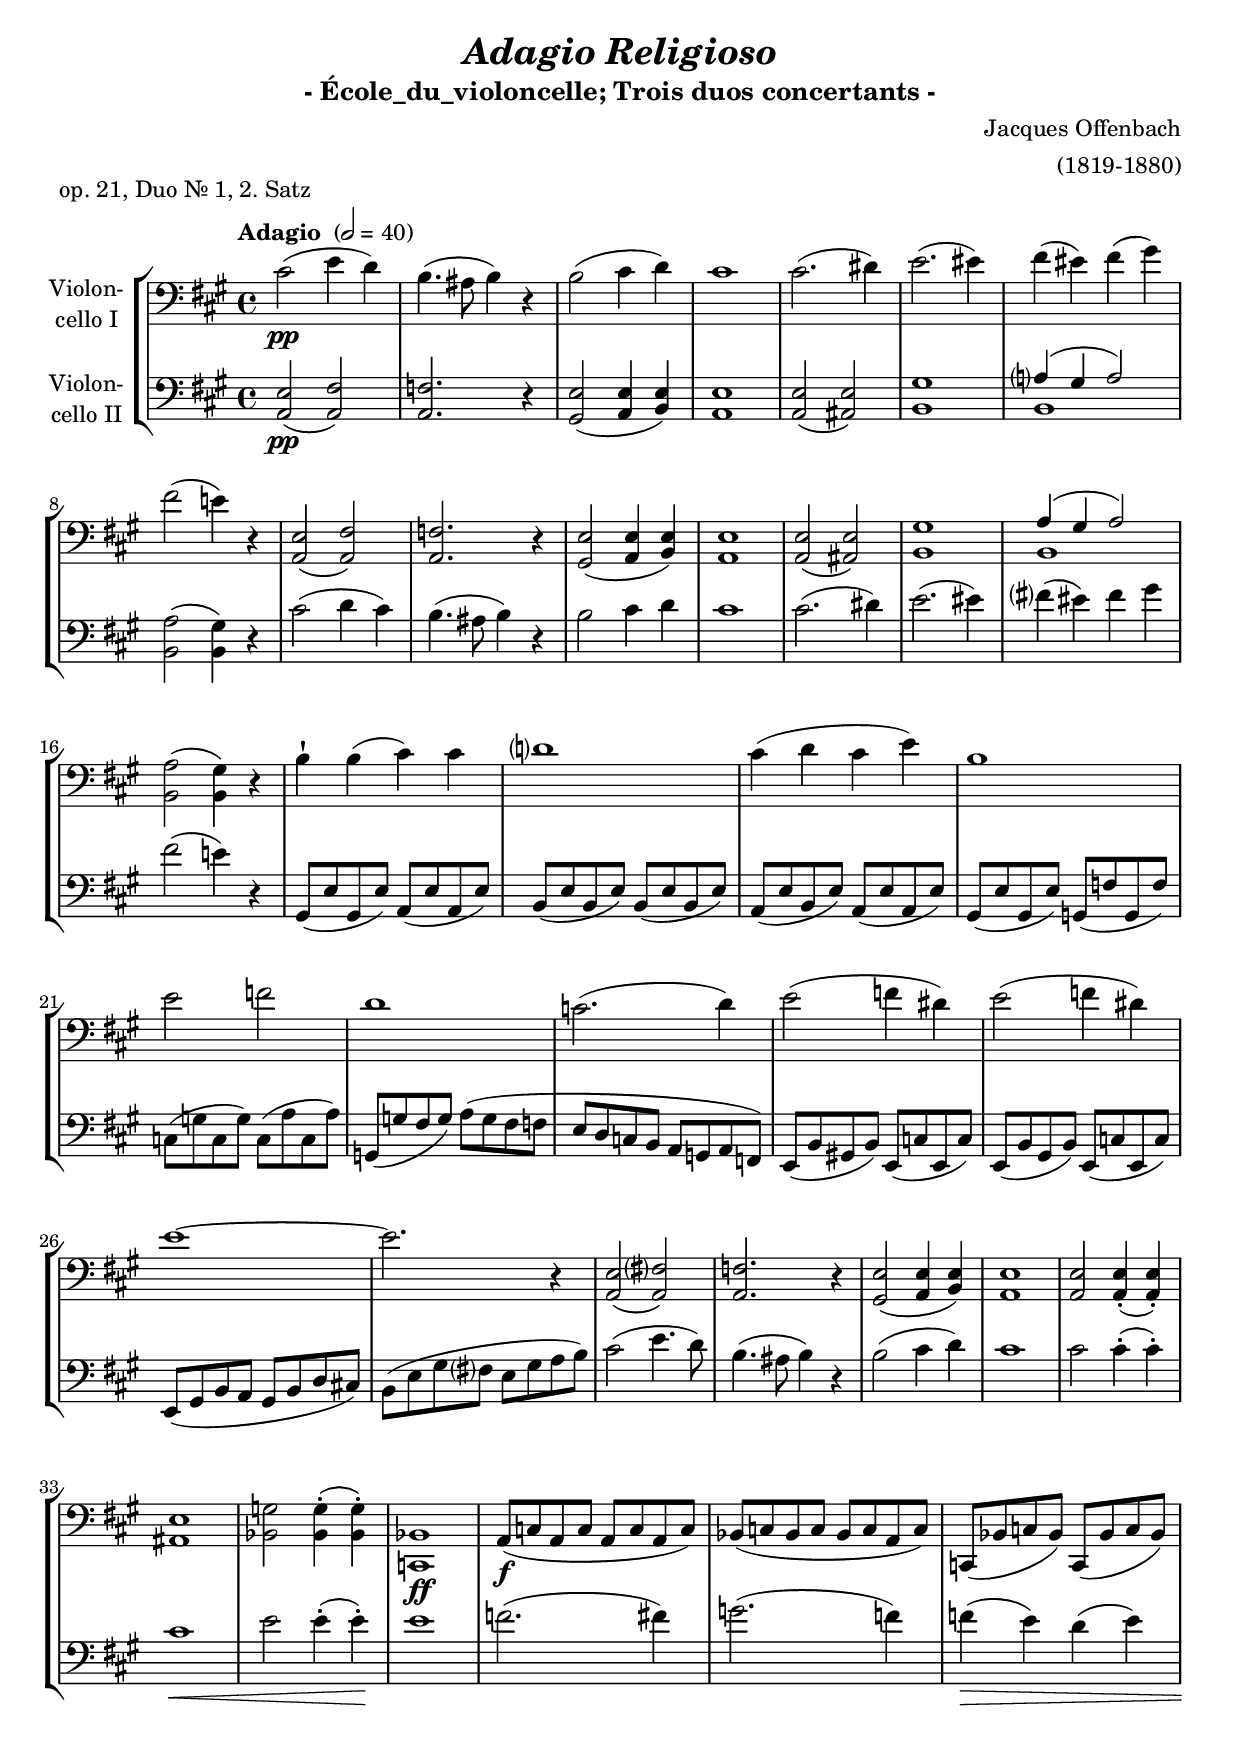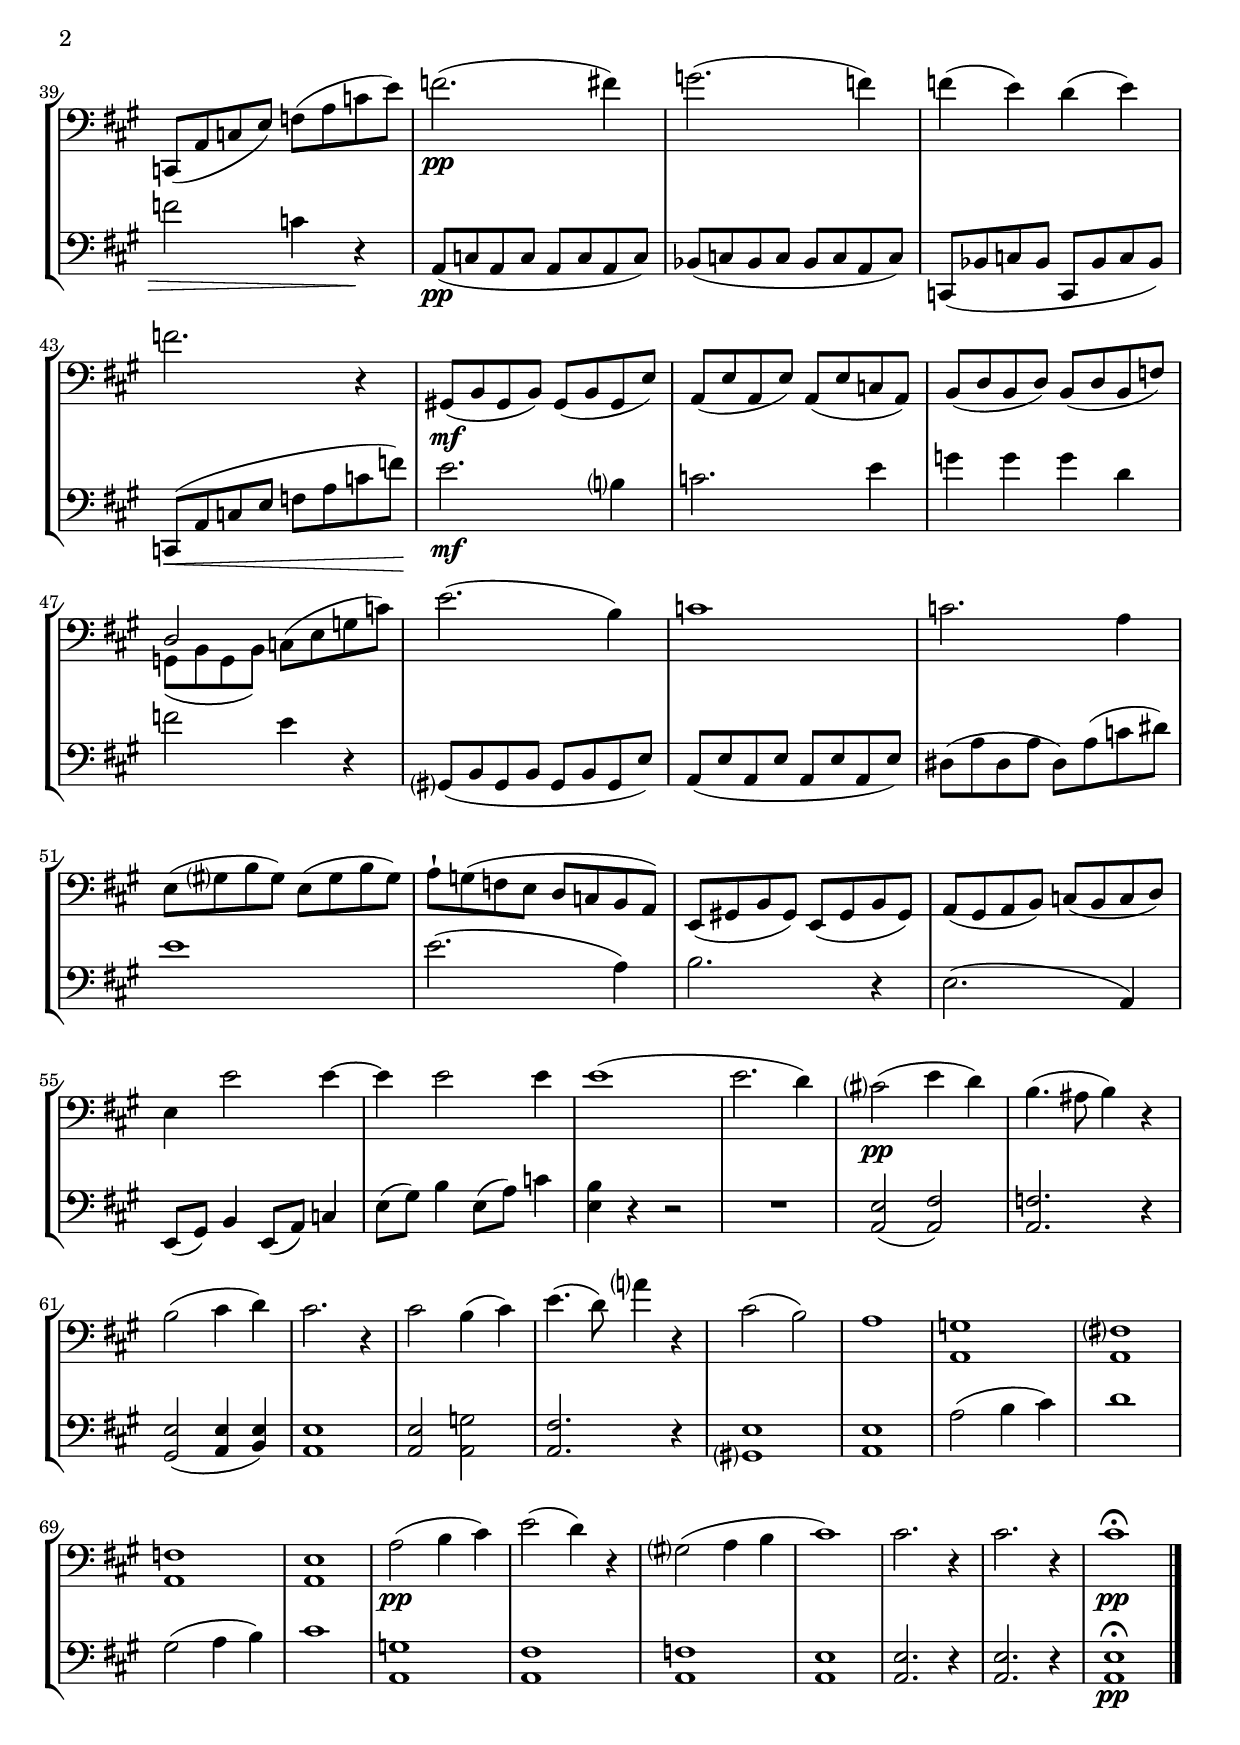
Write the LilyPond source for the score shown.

\version "2.18.2"
\include "deutsch.ly"
  
#(set-global-staff-size 20)

\header {
  title     = \markup \bold \italic "Adagio Religioso"
  subtitle  = "- École_du_violoncelle; Trois duos concertants -"
  composer  = "Jacques Offenbach"
  arranger  = "(1819-1880)"
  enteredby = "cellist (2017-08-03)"
  piece     = "op. 21, Duo Nr. 1, 2. Satz"
}

voiceconsts = {
  \key a \major
  \time 4/4
  \clef "bass"
% \numericTimeSignature
  \compressFullBarRests
  % Set default beaming for all staves
%  \set Timing.beamExceptions = #'()
%  \set Timing.baseMoment     = #(ly:make-moment 1 4)
%  \set Timing.beatStructure  = #'(1 1 1)
  \tempo "Adagio " 2=40
}

mifl = "flute"
miob = "oboe"
mifh = "french horn"
mist = "string ensemble 1"
%minstr = "accordion"
miba = "cello"

va = \relative c' {
  \voiceconsts

  cis2(\pp e4 d)
  h4.( ais8 h4) r
  h2( cis4 d)
  cis1
  cis2.( dis4)
  e2.( eis4)
  fis( eis) fis( gis)

  fis2( e!4) r
  <a,, e'>2( <a fis'>)
  <a f'>2. r4
  <gis e'>2( <a e'>4 <h e>)
  <a e'>1
  <a e'>2( <ais e'>)
  <h gis'>1
  << { a'4( gis a2) } \\ h,1 >>
  <h a'>2( <h gis'>4) r

  h'4-! h( cis) cis
  d?1
  cis4( d cis e)
  h1
  e2 f
  d1
  c2.( d4)
  e2( f4 dis)

  e2( f4 dis)
  e1~
  e2. r4
  <a,, e'>2( <a fis'?>)
  <a f'>2. r4
  <gis e'>2( <a e'>4 <h e>)
  <a e'>1
  <a e'>2 <a e'>4(-. <a e'>)-.
  <ais e'>1

  <b g'>2 <b g'>4(-. <b g'>)-.
  <c, b'>1\ff
  a'8(\f c a c a c a c)
  b( c b c b c a c)
  c,( b' c b) c,( b' c b)

  c,( a' c e) f( a c e)
  f2.(\pp fis4)
  g2.( f4)
  f( e) d( e)
  f2. r4

  gis,,!8(\mf h gis h) gis( h gis e')

  a,( e' a, e') a,( e' c a)
  h( d h d) h( d h f')
  << d2 \\ { g,8( h g h) } >> c( e g c)
  e2.( h4)
  c1
  c2. a4

  e8( gis? h gis) e( gis h gis)
  a-! g( f e d c h a)
  e( gis! h gis) e( gis h gis)
  a( gis a h) c( h c d)
  e4 e'2 e4~

  e e2 e4
  e1(
  e2. d4)
  cis?2(\pp e4 d)
  h4.( ais8 h4) r
  h2( cis4 d)
  cis2. r4
  cis2 h4( cis)
  e4.( d8) a'?4 r

  cis,2( h)
  a1
  <a, g'>
  <a fis'?>
  <a f'>
  <a e'>
  a'2(\pp h4 cis)
  e2( d4) r
  gis,?2( a4 h
  cis1)
  cis2. r4
  cis2. r4
  cis1\fermata\pp \bar "|."
}

vb = \relative c {
  \voiceconsts

  <a e'>2(\pp <a fis'>)
  <a f'>2. r4
  <gis e'>2( <a e'>4 <h e>)
  <a e'>1
  <a e'>2( <ais e'>)
  <h gis'>1
  << { a'?4( gis a2) } \\ h,1 >>
  <h a'>2( <h gis'>4) r
  cis'2( d4 cis)

  h4.( ais8 h4) r
  h2 cis4 d
  cis1
  cis2.( dis4)
  e2.( eis4)
  fis?( eis) fis gis
  fis2( e!4) r
  gis,,8( e' gis, e') a,( e' a, e')
  h( e h e) h( e h e)

  a,( e' h e) a,( e' a, e')
  gis,( e' gis, e') g,( f' g, f')
  c( g' c, g') c,( a' c, a')
  g,( g' fis g) a( g fis f
  e d c h a g a f)
  e( h' gis! h) e,( c' e, c')

  e,( h' gis h) e, (c' e, c')
  e,( gis h a gis h d cis!)
  h( e gis fis? e gis a h)
  cis2( e4. d8)
  h4.( ais8 h4) r
  h2( cis4 d)
  cis1

  cis2 cis4(-. cis)-.
  cis1\<
  e2 e4(-. e)-.\!
  e1 f2.( fis4)
  g2.( f4)
  f(\> e) d( e)
  f2 c4 r\!
  a,8(\pp c a c a c a c)
  b( c b c b c a c)

  c,( b' c b c, b' c b)
  c,(\< a' c e f a c f)\!
  e2.\mf h?4
  c2. e4
  g g g d
  f2 e4 r
  gis,,?8( h gis h gis h gis e')

  a,( e' a, e' a, e' a, e')
  dis( a' dis, a' dis,) a'( c dis)
  e1
  e2.( a,4)
  h2. r4
  e,2.( a,4)
  e8( gis) h4 e,8( a) c4
  e8( gis) h4 e,8( a) c4
  <e, h'> r r2

  R1
  <a, e'>2( <a fis'>)
  <a f'>2. r4
  <gis e'>2( <a e'>4 <h e>)
  <a e'>1
  <a e'>2 <a g'>
  <a fis'>2. r4
  <gis? e'>1
  <a e'>
  a'2( h4 cis)
  d1
  gis,2( a4 h)
  cis1
  <a, g'>
  <a fis'>
  <a f'>
  <a e'>
  <a e'>2. r4
  <a e'>2. r4
  <a e'>1\fermata\pp \bar "|."
}


music = \new StaffGroup <<
      \new Staff {
	\set Staff.midiInstrument = \miba
	\set Staff.instrumentName = \markup \center-column { "Violon-" "cello I" }
	\transpose a a { \va }
      }

      \new Staff {
	\set Staff.midiInstrument = \miba
	\set Staff.instrumentName = \markup \center-column { "Violon-" "cello II" }
	\transpose a a { \vb }
      }
>>

\book {
  \score {
    \music
    \layout {}
  }

  \score {
    \unfoldRepeats \music

    \midi {
      \context {
        \Score
      }
    }
  }
}
